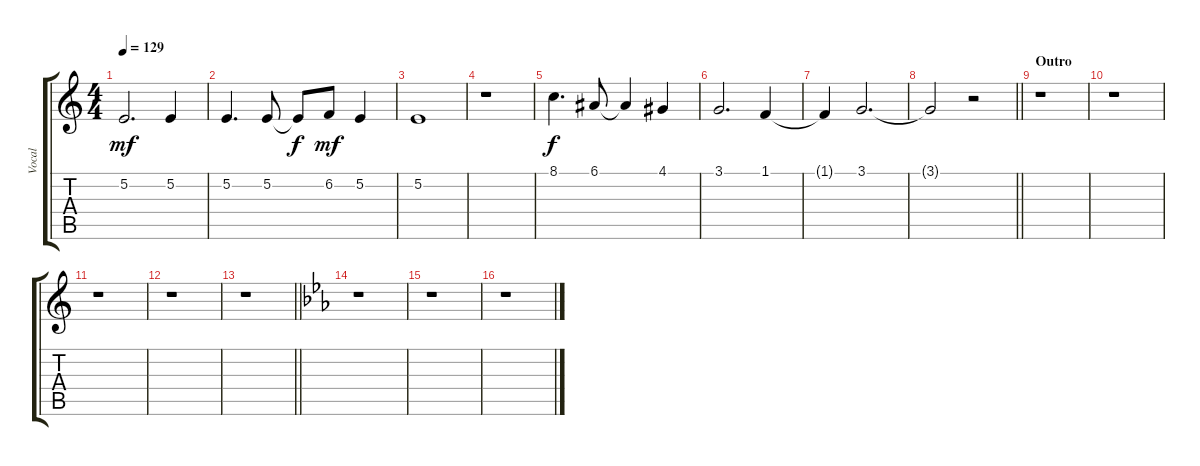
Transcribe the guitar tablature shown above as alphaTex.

\track ("Vocal" "Vocal") {instrument tenorsax}
\staff {score tabs}
\tuning (E4 B3 G3 D3 A2 E2) {hide}
\ts (4 4)
\tempo 129
\clef g2
\ks c
5.2.2{d dy mf} 5.2.4 |
5.2.4{d} 5.2.8 5.2{t}.8{dy f} 6.2.8{dy mf} 5.2.4 |
5.2.1 |
r.1 |
8.1.4{d dy f} 6.1.8 6.1{t}.4 4.1.4 |
3.1.2{d} 1.1.4 |
1.1{t}.4 3.1.2{d} |
\barLineRight lightlight
3.1{t}.2 r.2 |
\section ("" "Outro")
r.1 |
r.1 |
r.1 |
r.1 |
\barLineRight lightlight
r.1 |
\ks eb
r.1 |
r.1 |
r.1
